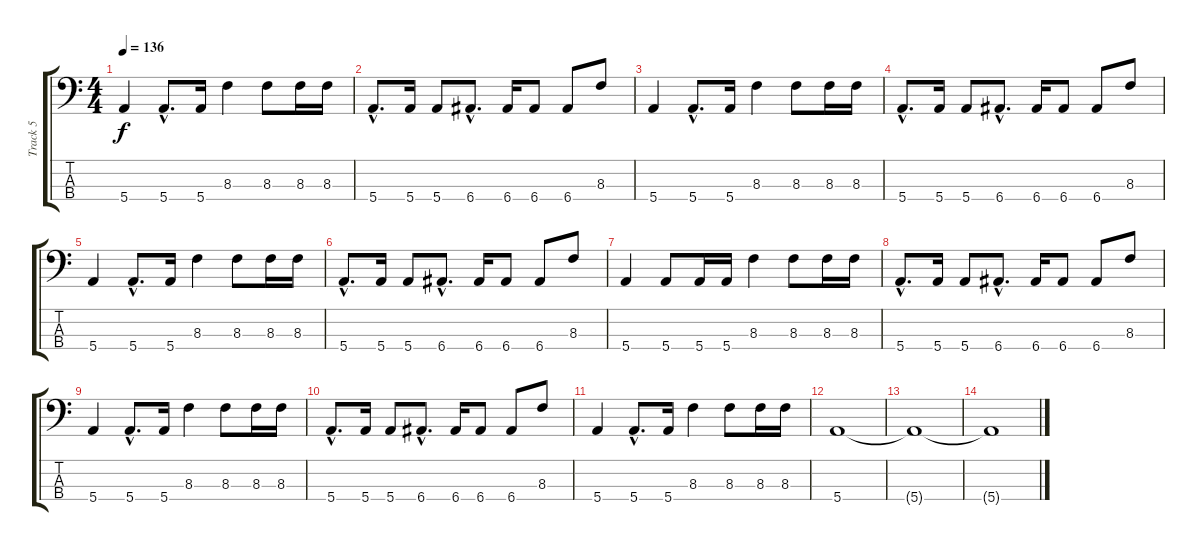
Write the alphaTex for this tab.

\track ("Track 5" "Track 5") {instrument electricbassfinger}
\staff {score tabs}
\tuning (G2 D2 A1 E1) {hide}
\ts (4 4)
\tempo 136
\clef f4
\ks c
5.4.4{dy f} 5.4{hac}.8{d} 5.4.16 8.3.4 8.3.8 8.3.16 8.3.16 |
5.4{hac}.8{d} 5.4.16 5.4.8 6.4{hac}.8{d} 6.4.16 6.4.8 6.4.8 8.3.8 |
5.4.4 5.4{hac}.8{d} 5.4.16 8.3.4 8.3.8 8.3.16 8.3.16 |
5.4{hac}.8{d} 5.4.16 5.4.8 6.4{hac}.8{d} 6.4.16 6.4.8 6.4.8 8.3.8 |
5.4.4 5.4{hac}.8{d} 5.4.16 8.3.4 8.3.8 8.3.16 8.3.16 |
5.4{hac}.8{d} 5.4.16 5.4.8 6.4{hac}.8{d} 6.4.16 6.4.8 6.4.8 8.3.8 |
5.4.4 5.4.8 5.4.16 5.4.16 8.3.4 8.3.8 8.3.16 8.3.16 |
5.4{hac}.8{d} 5.4.16 5.4.8 6.4{hac}.8{d} 6.4.16 6.4.8 6.4.8 8.3.8 |
5.4.4 5.4{hac}.8{d} 5.4.16 8.3.4 8.3.8 8.3.16 8.3.16 |
5.4{hac}.8{d} 5.4.16 5.4.8 6.4{hac}.8{d} 6.4.16 6.4.8 6.4.8 8.3.8 |
5.4.4 5.4{hac}.8{d} 5.4.16 8.3.4 8.3.8 8.3.16 8.3.16 |
5.4.1 |
5.4{t}.1 |
5.4{t}.1
